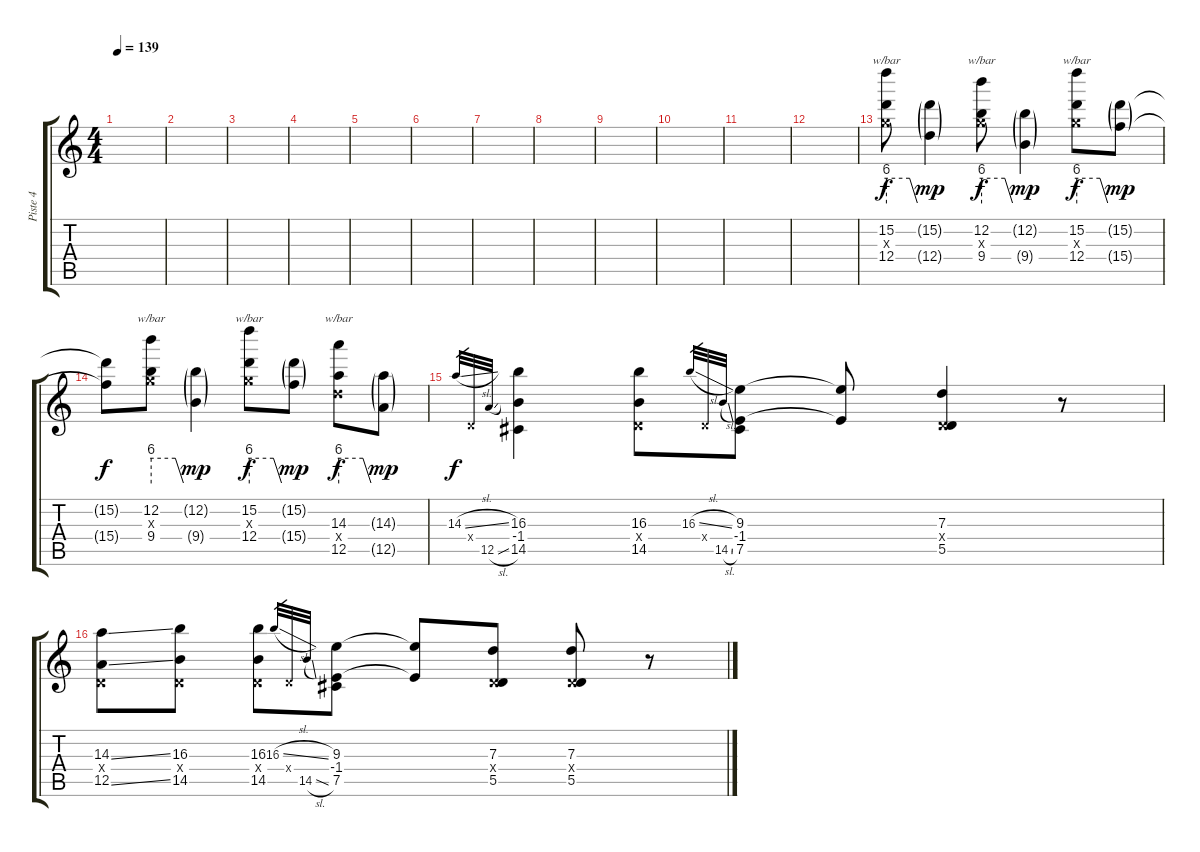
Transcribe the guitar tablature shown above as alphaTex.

\track ("Piste 4" "Piste 4") {instrument distortionguitar}
\staff {score tabs}
\tuning (E4 B3 G3 D3 A2 E2) {hide}
\ts (4 4)
\tempo 139
\clef g2
\ks c
|
|
|
|
|
|
|
|
|
|
|
|
(15.2 0.3{x} 12.4).8{tbe (custom default 0 24 45 24 60 0)} (15.2{g} 12.4{g}).4{dy mp} (12.2 0.3{x} 9.4).8{tbe (custom default 0 24 45 24 60 0) dy f} (12.2{g} 9.4{g}).4{dy mp} (15.2 0.3{x} 12.4).8{tbe (custom default 0 24 45 24 60 0) dy f} (15.2{g} 15.4{g}).8{dy mp} |
(15.2{t} 15.4{t}).8{dy f} (12.2 0.3{x} 9.4).8{tbe (custom default 0 24 45 24 60 0)} (12.2{g} 9.4{g}).4{dy mp} (15.2 0.3{x} 12.4).8{tbe (custom default 0 24 45 24 60 0) dy f} (15.2{g} 15.4{g}).8{dy mp} (14.3 0.4{x} 12.5).8{tbe (custom default 0 24 45 24 60 0) dy f} (14.3{g} 12.5{g}).8{dy mp} |
14.3{sl}.32{gr dy f} 0.4{x}.32{gr} 12.5{sl}.32{gr} (16.3 -1.4 14.5).4 (16.3 0.4{x} 14.5).8 16.3{sl}.32{gr} 0.4{x}.32{gr} 14.5{sl}.32{gr} (9.3 -1.4 7.5).8 (9.3{t} 7.5{t}).8 (7.3 0.4{x} 5.5).4 r.8 |
(14.3{ss} 0.4{x} 12.5{ss}).8 (16.3 0.4{x} 14.5).8 (16.3 0.4{x} 14.5).8 16.3{sl}.32{gr} 0.4{x}.32{gr} 14.5{sl}.32{gr} (9.3 -1.4 7.5).8 (9.3{t} 7.5{t}).8 (7.3 0.4{x} 5.5).8 (7.3 0.4{x} 5.5).8 r.8
